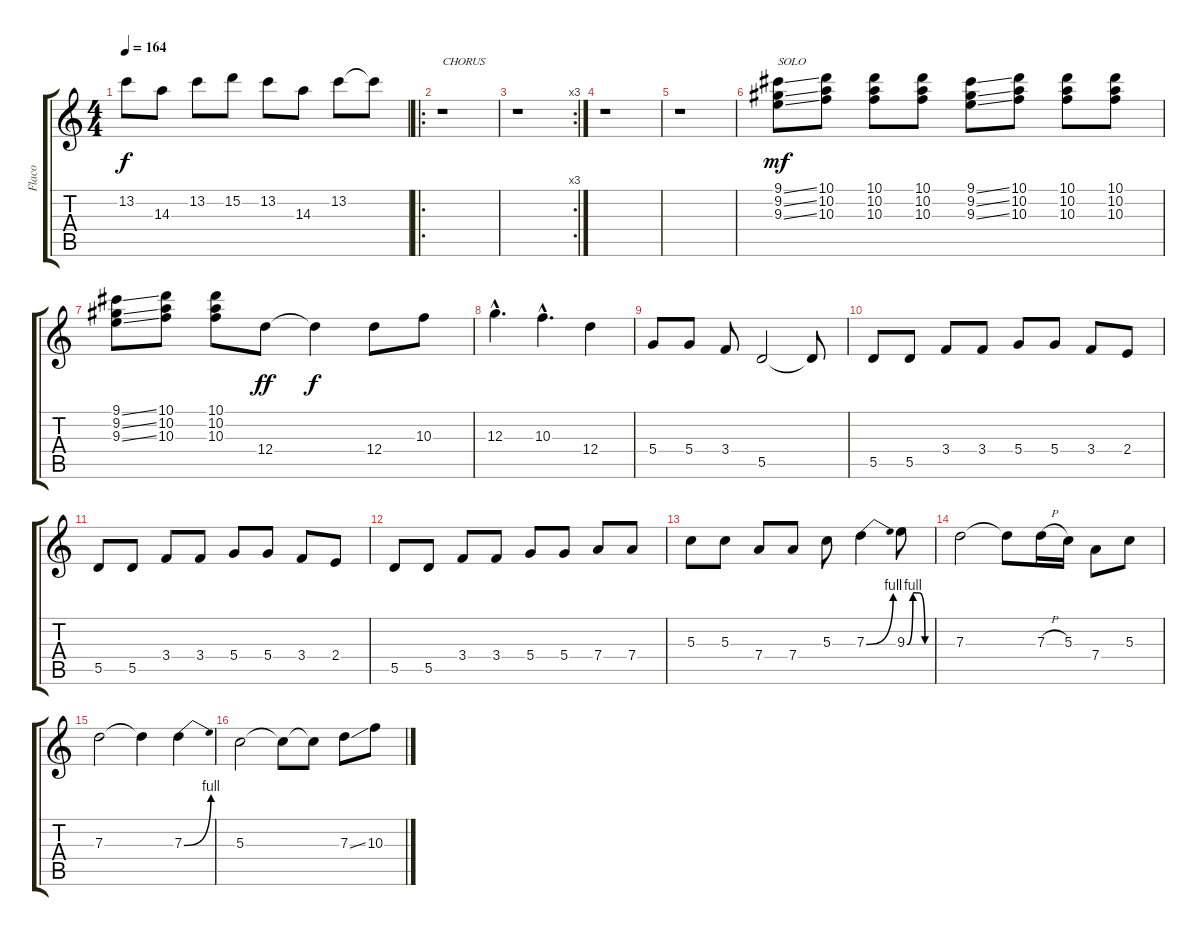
\track ("Flaco" "Flaco") {instrument distortionguitar}
\staff {score tabs}
\tuning (E4 B3 G3 D3 A2 E2) {hide}
\ts (4 4)
\tempo 164
\clef g2
\ks c
13.2.8{dy f} 14.3.8 13.2.8 15.2.8 13.2.8 14.3.8 13.2.8 13.2{t}.8 |
\ro
r.1{txt "CHORUS"} |
\rc 3
r.1 |
r.1 |
r.1 |
(9.1{ss} 9.2{ss} 9.3{ss}).8{txt "SOLO" dy mf} (10.1 10.2 10.3).8 (10.1 10.2 10.3).8 (10.1 10.2 10.3).8 (9.1{ss} 9.2{ss} 9.3{ss}).8 (10.1 10.2 10.3).8 (10.1 10.2 10.3).8 (10.1 10.2 10.3).8 |
(9.1{ss} 9.2{ss} 9.3{ss}).8 (10.1 10.2 10.3).8 (10.1 10.2 10.3).8 12.4.8{dy ff} 12.4{t}.4{dy f} 12.4.8 10.3.8 |
12.3{hac}.4{d} 10.3{hac}.4{d} 12.4.4 |
5.4.8 5.4.8 3.4.8 5.5.2 5.5{t}.8 |
5.5.8 5.5.8 3.4.8 3.4.8 5.4.8 5.4.8 3.4.8 2.4.8 |
5.5.8 5.5.8 3.4.8 3.4.8 5.4.8 5.4.8 3.4.8 2.4.8 |
5.5.8 5.5.8 3.4.8 3.4.8 5.4.8 5.4.8 7.4.8 7.4.8 |
5.3.8 5.3.8 7.4.8 7.4.8 5.3.8 7.3{be (bend 0 0 60 4)}.4 9.3{be (custom 0 0 15 4 30 4 45 0 60 0)}.8 |
7.3.2 7.3{t}.8 7.3{h}.16 5.3.16 7.4.8 5.3.8 |
7.3.2 7.3{t}.4 7.3{be (bend 0 0 60 4)}.4 |
5.3.2 5.3{t}.8 5.3{t}.8 7.3{ss}.8 10.3.8
